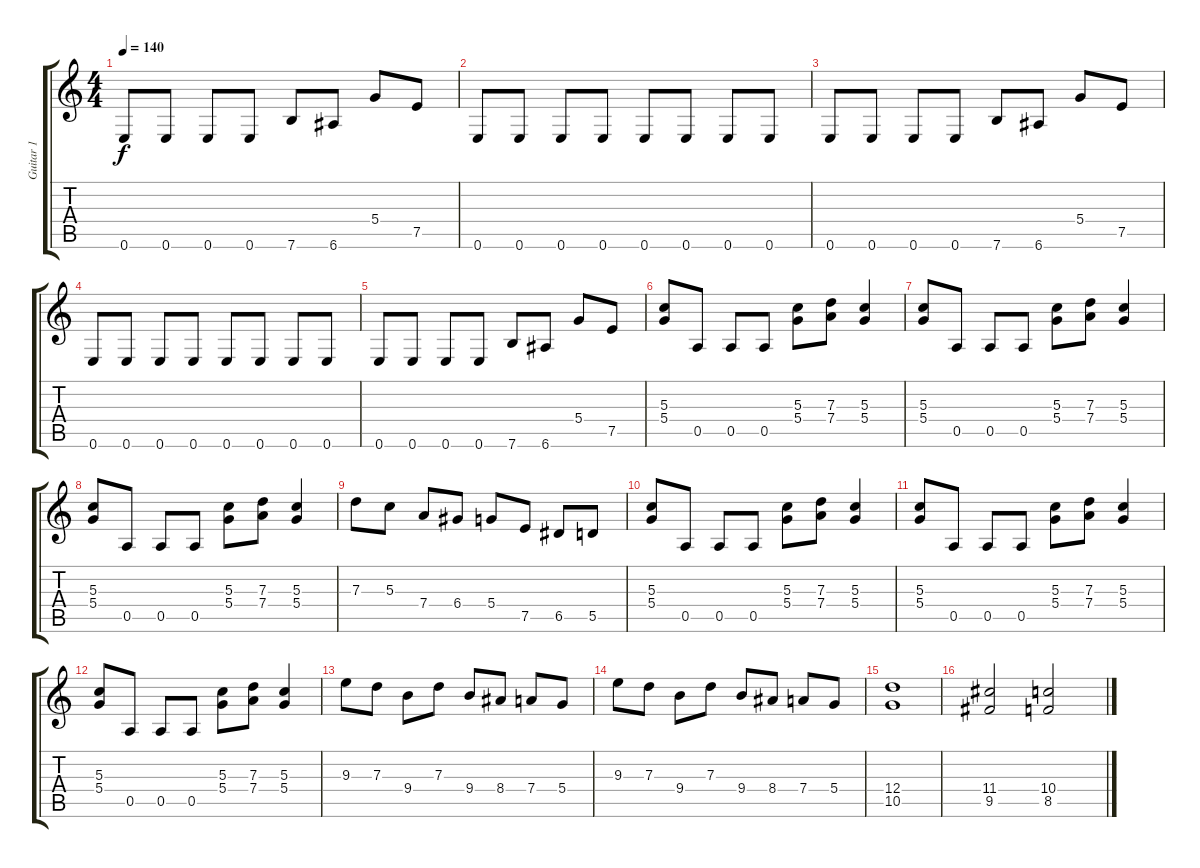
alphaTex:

\track ("Guitar 1" "Guitar 1") {instrument overdrivenguitar}
\staff {score tabs}
\tuning (E4 B3 G3 D3 A2 E2) {hide}
\ts (4 4)
\tempo 140
\clef g2
\ks c
0.6.8{dy f} 0.6.8 0.6.8 0.6.8 7.6.8 6.6.8 5.4.8 7.5.8 |
0.6.8 0.6.8 0.6.8 0.6.8 0.6.8 0.6.8 0.6.8 0.6.8 |
0.6.8 0.6.8 0.6.8 0.6.8 7.6.8 6.6.8 5.4.8 7.5.8 |
0.6.8 0.6.8 0.6.8 0.6.8 0.6.8 0.6.8 0.6.8 0.6.8 |
0.6.8 0.6.8 0.6.8 0.6.8 7.6.8 6.6.8 5.4.8 7.5.8 |
(5.3 5.4).8 0.5.8 0.5.8 0.5.8 (5.3 5.4).8 (7.3 7.4).8 (5.3 5.4).4 |
(5.3 5.4).8 0.5.8 0.5.8 0.5.8 (5.3 5.4).8 (7.3 7.4).8 (5.3 5.4).4 |
(5.3 5.4).8 0.5.8 0.5.8 0.5.8 (5.3 5.4).8 (7.3 7.4).8 (5.3 5.4).4 |
7.3.8 5.3.8 7.4.8 6.4.8 5.4.8 7.5.8 6.5.8 5.5.8 |
(5.3 5.4).8 0.5.8 0.5.8 0.5.8 (5.3 5.4).8 (7.3 7.4).8 (5.3 5.4).4 |
(5.3 5.4).8 0.5.8 0.5.8 0.5.8 (5.3 5.4).8 (7.3 7.4).8 (5.3 5.4).4 |
(5.3 5.4).8 0.5.8 0.5.8 0.5.8 (5.3 5.4).8 (7.3 7.4).8 (5.3 5.4).4 |
9.3.8 7.3.8 9.4.8 7.3.8 9.4.8 8.4.8 7.4.8 5.4.8 |
9.3.8 7.3.8 9.4.8 7.3.8 9.4.8 8.4.8 7.4.8 5.4.8 |
(12.4 10.5).1 |
(11.4 9.5).2 (10.4 8.5).2
